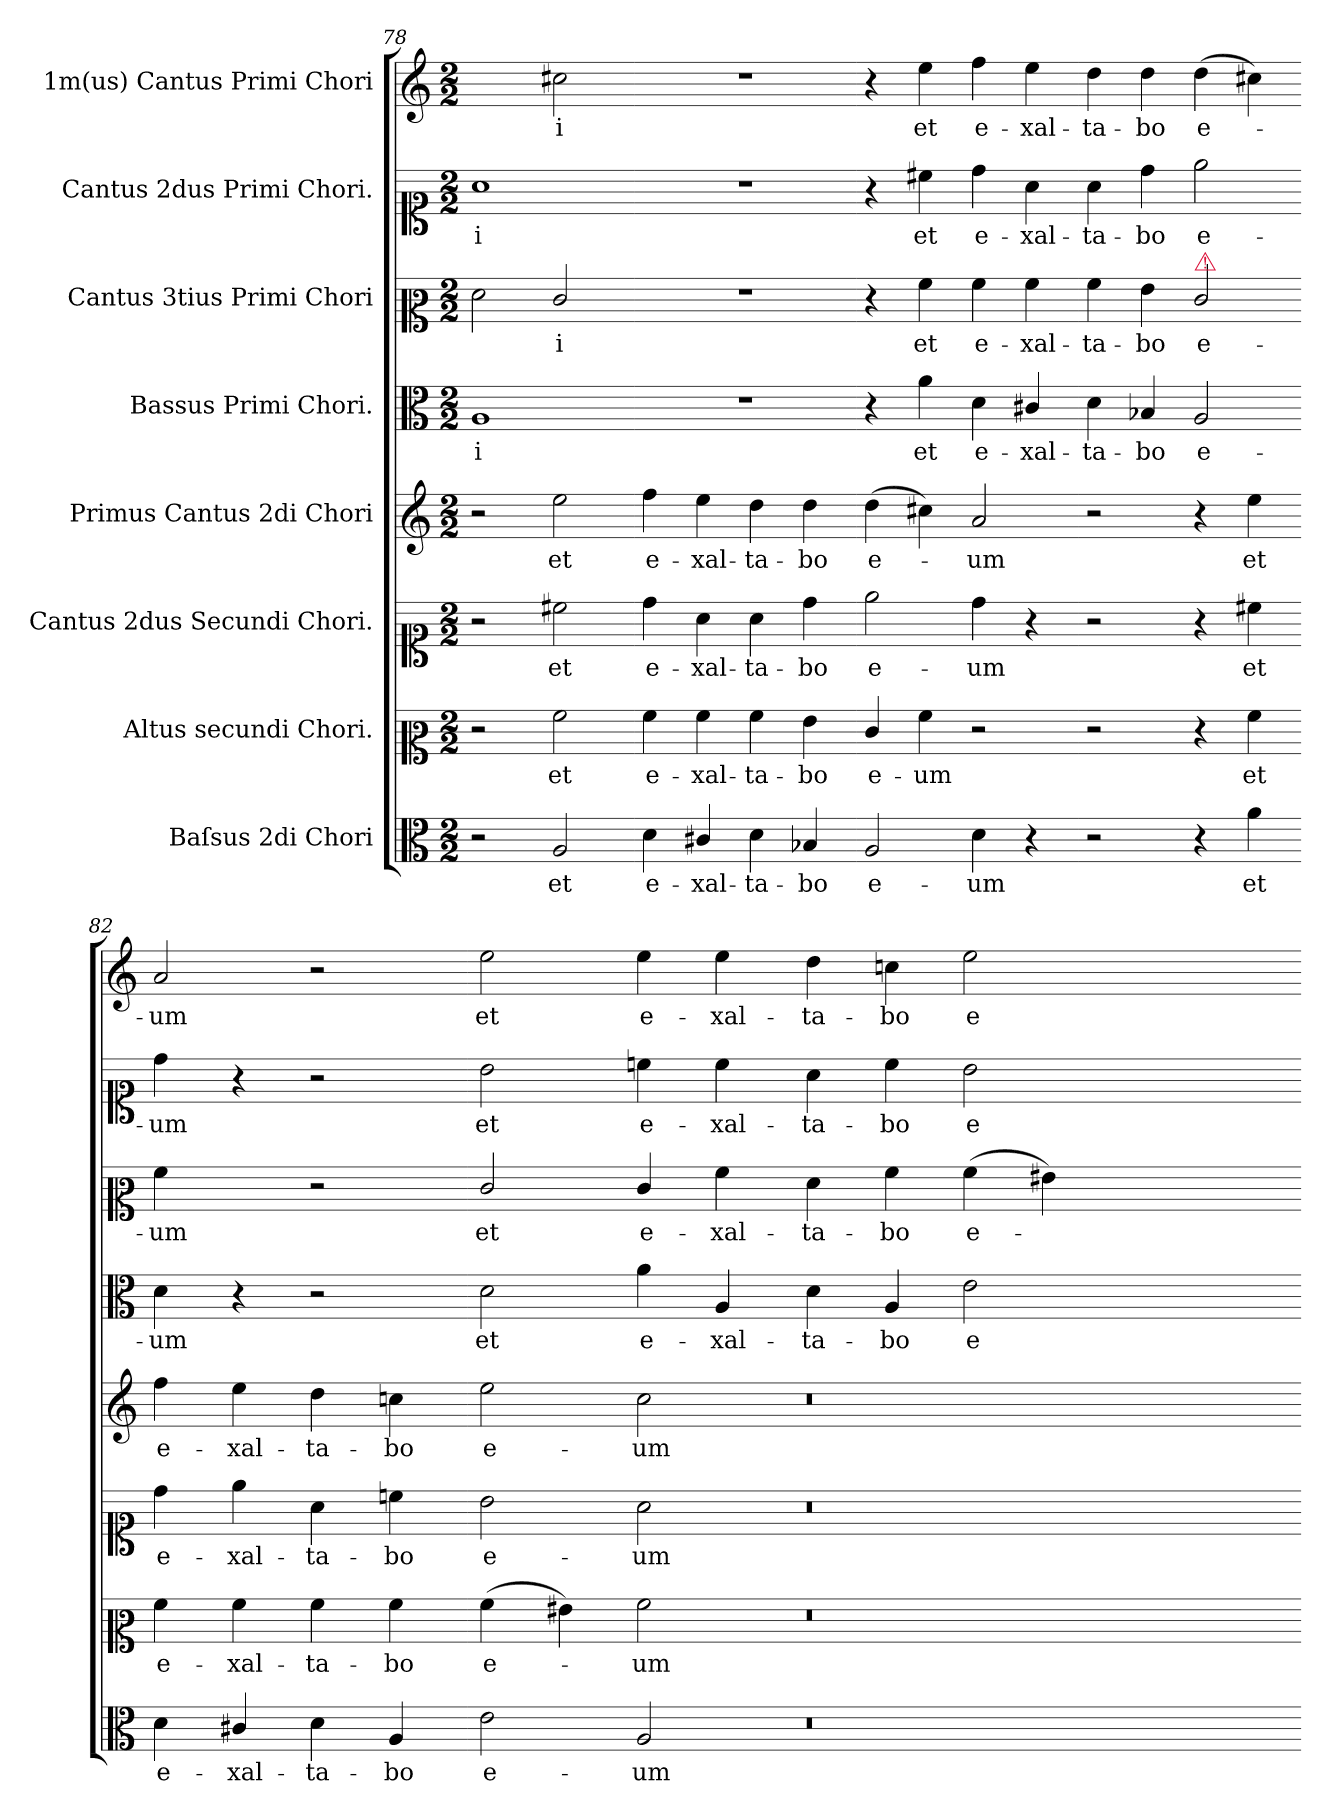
**kern	**text	**kern	**text	**kern	**text	**kern	**text	**kern	**text	**kern	**text	**kern	**text	**kern	**text
*part8	*part8	*part7	*part7	*part6	*part6	*part5	*part5	*part4	*part4	*part3	*part3	*part2	*part2	*part1	*part1
*staff8	*staff8	*staff7	*staff7	*staff6	*staff6	*staff5	*staff5	*staff4	*staff4	*staff3	*staff3	*staff2	*staff2	*staff1	*staff1
*I"Baſsus 2di Chori	*	*I"Altus secundi Chori.	*	*I"Cantus 2dus Secundi Chori.	*	*I"Primus Cantus 2di Chori	*	*I"Bassus Primi Chori.	*	*I"Cantus 3tius Primi Chori	*	*I"Cantus 2dus Primi Chori.	*	*I"1m(us) Cantus Primi Chori	*
*clefC3	*	*clefC2	*	*clefC1	*	*clefG2	*	*clefC3	*	*clefC2	*	*clefC1	*	*clefG2	*
*k[]	*	*k[]	*	*k[]	*	*k[]	*	*k[]	*	*k[]	*	*k[]	*	*k[]	*
*M2/2	*	*M2/2	*	*M2/2	*	*M2/2	*	*M2/2	*	*M2/2	*	*M2/2	*	*M2/2	*
=78	=78	=78	=78	=78	=78	=78	=78	=78	=78	=78	=78	=78	=78	=78	=78
2r	.	2r	.	2r	.	2r	.	1A	-i	2f\	.	1a	-i	2ryy	.
2A/	et	2a\	et	2cc#X\	et	2ee\	et	.	.	2e/	-i	.	.	2cc#X\	-i
=79-	=79-	=79-	=79-	=79-	=79-	=79-	=79-	=79-	=79-	=79-	=79-	=79-	=79-	=79-	=79-
4d\	e-	4a\	e-	4dd\	e-	4ff\	e-	1r	.	1r	.	1r	.	1r	.
4c#X/	-xal-	4a\	-xal-	4a\	-xal-	4ee\	-xal-	.	.	.	.	.	.	.	.
4d\	-ta-	4a\	-ta-	4a\	-ta-	4dd\	-ta-	.	.	.	.	.	.	.	.
4B-X/	-bo	4g\	-bo	4dd\	-bo	4dd\	-bo	.	.	.	.	.	.	.	.
=80-	=80-	=80-	=80-	=80-	=80-	=80-	=80-	=80-	=80-	=80-	=80-	=80-	=80-	=80-	=80-
2A/	e-	4e/	e-	2ee\	e-	(4dd\	e-	4r	.	4r	.	4r	.	4r	.
.	.	4a\	-um	.	.	4cc#X\)	.	4a\	et	4a\	et	4cc#X\	et	4ee\	et
4d\	-um	2r	.	4dd\	-um	2a/	-um	4d\	e-	4a\	e-	4dd\	e-	4ff\	e-
4r	.	.	.	4r	.	.	.	4c#X/	-xal-	4a\	-xal-	4a\	-xal-	4ee\	-xal-
=81-	=81-	=81-	=81-	=81-	=81-	=81-	=81-	=81-	=81-	=81-	=81-	=81-	=81-	=81-	=81-
2r	.	2r	.	2r	.	2r	.	4d\	-ta-	4a\	-ta-	4a\	-ta-	4dd\	-ta-
.	.	.	.	.	.	.	.	4B-X/	-bo	4g\	-bo	4dd\	-bo	4dd\	-bo
!	!	!	!	!	!	!	!	!	!	!LO:TX:a:color=crimson:t=⚠	!	!	!	!	!
4r	.	4r	.	4r	.	4r	.	2A/	e-	2e/	e-	2ee\	e-	(4dd\	e-
!	!LO:LY:i	!	!LO:LY:i	!	!LO:LY:i	!	!LO:LY:i	!	!	!	!	!	!	!	!
4a\	et	4a\	et	4cc#X\	et	4ee\	et	.	.	.	.	.	.	4cc#X\)	.
=82-	=82-	=82-	=82-	=82-	=82-	=82-	=82-	=82-	=82-	=82-	=82-	=82-	=82-	=82-	=82-
!	!LO:LY:i	!	!LO:LY:i	!	!LO:LY:i	!	!LO:LY:i	!	!	!	!	!	!	!	!
4d\	e-	4a\	e-	4dd\	e-	4ff\	e-	4d\	-um	4a\	-um	4dd\	-um	2a/	-um
!	!LO:LY:i	!	!LO:LY:i	!	!LO:LY:i	!	!LO:LY:i	!	!	!	!	!	!	!	!
4c#X/	-xal-	4a\	-xal-	4ee\	-xal-	4ee\	-xal-	4r	.	4ryy	.	4r	.	.	.
!	!LO:LY:i	!	!LO:LY:i	!	!LO:LY:i	!	!LO:LY:i	!	!	!	!	!	!	!	!
4d\	-ta-	4a\	-ta-	4a\	-ta-	4dd\	-ta-	2r	.	2r	.	2r	.	2r	.
!	!LO:LY:i	!	!LO:LY:i	!	!LO:LY:i	!	!LO:LY:i	!	!	!	!	!	!	!	!
4A/	-bo	4a\	-bo	4ccn\	-bo	4ccn\	-bo	.	.	.	.	.	.	.	.
=83-	=83-	=83-	=83-	=83-	=83-	=83-	=83-	=83-	=83-	=83-	=83-	=83-	=83-	=83-	=83-
!	!LO:LY:i	!	!LO:LY:i	!	!LO:LY:i	!	!LO:LY:i	!	!	!	!	!	!LO:LY:i	!	!LO:LY:i
2e\	e-	(4a\	e-	2b\	e-	2ee\	e-	2d\	et	2e/	et	2b\	et	2ee\	et
.	.	4g#X\)	.	.	.	.	.	.	.	.	.	.	.	.	.
!	!LO:LY:i	!	!LO:LY:i	!	!LO:LY:i	!	!LO:LY:i	!	!	!	!	!	!LO:LY:i	!	!LO:LY:i
2A/	-um	2a\	-um	2a\	-um	2cc\	-um	4a\	e-	4e/	e-	4ccn\	e-	4ee\	e-
!	!	!	!	!	!	!	!	!	!	!	!	!	!LO:LY:i	!	!LO:LY:i
.	.	.	.	.	.	.	.	4A/	-xal-	4a\	-xal-	4cc\	-xal-	4ee\	-xal-
=84-	=84-	=84-	=84-	=84-	=84-	=84-	=84-	=84-	=84-	=84-	=84-	=84-	=84-	=84-	=84-
!	!	!	!	!	!	!	!	!	!	!	!	!	!LO:LY:i	!	!LO:LY:i
0r	.	0r	.	0r	.	0r	.	4d\	-ta-	4f\	-ta-	4a\	-ta-	4dd\	-ta-
!	!	!	!	!	!	!	!	!	!	!	!	!	!LO:LY:i	!	!LO:LY:i
.	.	.	.	.	.	.	.	4A/	-bo	4a\	-bo	4cc\	-bo	4ccn\	-bo
!	!	!	!	!	!	!	!	!	!	!	!	!	!LO:LY:i	!	!LO:LY:i
.	.	.	.	.	.	.	.	2e\	e-	(4a\	e-	2b\	e-	2ee\	e-
.	.	.	.	.	.	.	.	.	.	4g#X\)	.	.	.	.	.
.	.	.	.	.	.	.	.	1ryy	.	1ryy	.	1ryy	.	1ryy	.
=-	=-	=-	=-	=-	=-	=-	=-	=-	=-	=-	=-	=-	=-	=-	=-
*-	*-	*-	*-	*-	*-	*-	*-	*-	*-	*-	*-	*-	*-	*-	*-
